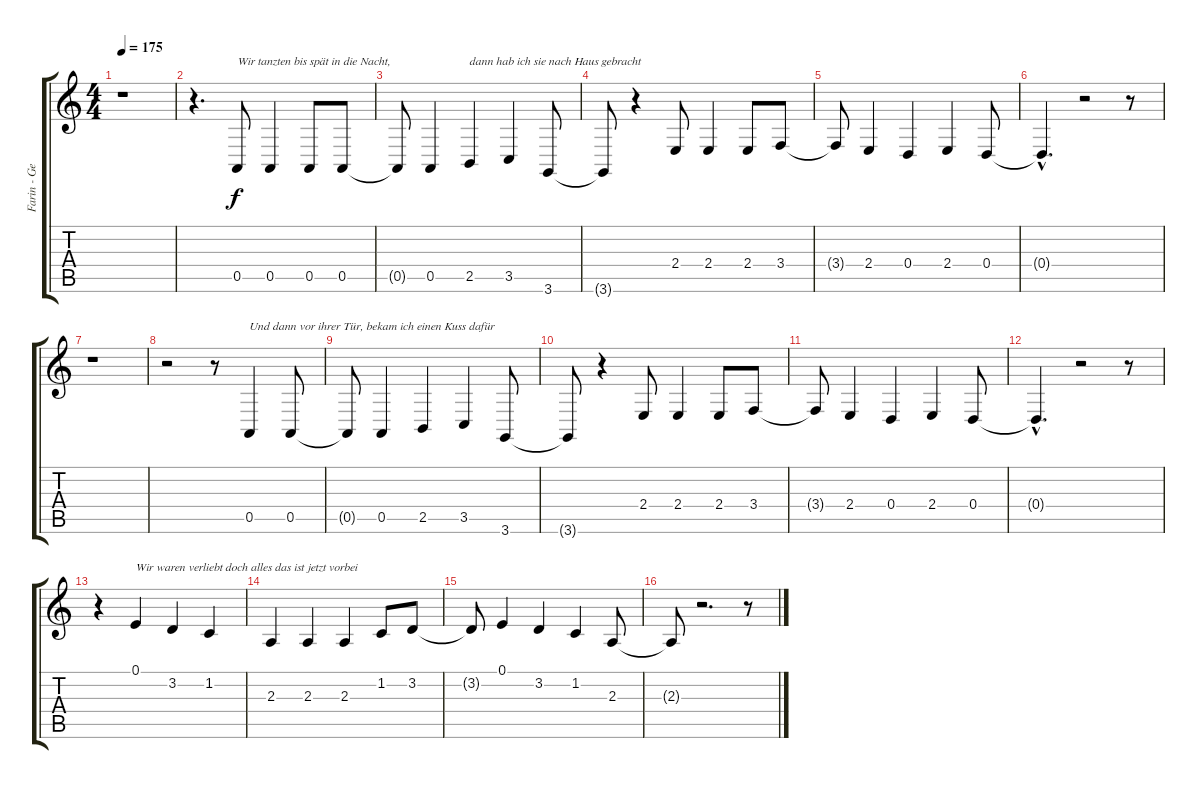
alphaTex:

\track ("Farin - Gesang" "Farin - Ge") {instrument lead2sawtooth}
\staff {score tabs}
\tuning (E4 B3 G3 D3 A2 E2) {hide}
\ts (4 4)
\tempo 175
\clef g2
\ks c
r.1{dy f} |
r.4{d} 0.5.8{txt "Wir tanzten bis spät in die Nacht, "} 0.5.4 0.5.8 0.5.8 |
0.5{t}.8 0.5.4 2.5.4{txt "dann hab ich sie nach Haus gebracht"} 3.5.4 3.6.8 |
3.6{t}.8 r.4 2.4.8 2.4.4 2.4.8 3.4.8 |
3.4{t}.8 2.4.4 0.4.4 2.4.4 0.4.8 |
0.4{hac t}.4{d} r.2 r.8 |
r.1 |
r.2 r.8 0.5.4{txt "Und dann vor ihrer Tür, bekam ich einen Kuss dafür"} 0.5.8 |
0.5{t}.8 0.5.4 2.5.4 3.5.4 3.6.8 |
3.6{t}.8 r.4 2.4.8 2.4.4 2.4.8 3.4.8 |
3.4{t}.8 2.4.4 0.4.4 2.4.4 0.4.8 |
0.4{hac t}.4{d} r.2 r.8 |
r.4 0.1.4{txt "Wir waren verliebt doch alles das ist jetzt vorbei"} 3.2.4 1.2.4 |
2.3.4 2.3.4 2.3.4 1.2.8 3.2.8 |
3.2{t}.8 0.1.4 3.2.4 1.2.4 2.3.8 |
2.3{t}.8 r.2{d} r.8
